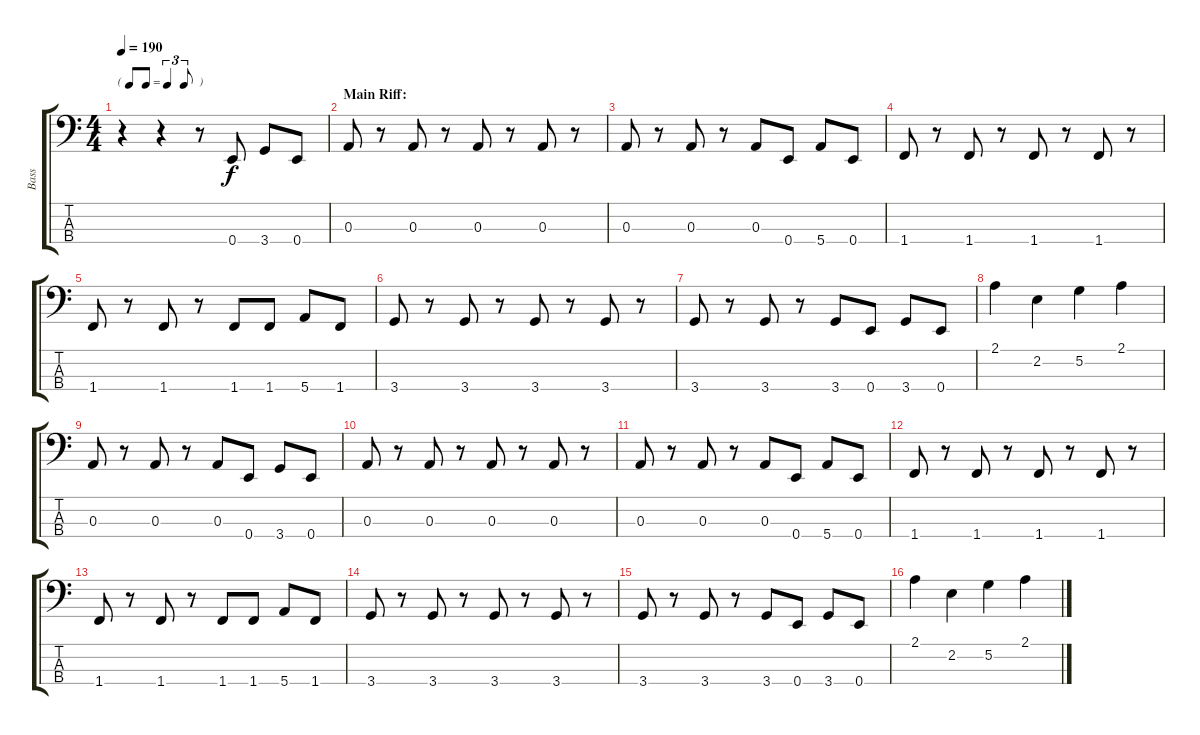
\track ("Bass" "Bass") {instrument electricbasspick}
\staff {score tabs}
\tuning (G2 D2 A1 E1) {hide}
\ts (4 4)
\tf triplet8th
\tempo 190
\clef f4
\ks c
r.4{dy f} r.4 r.8 0.4.8 3.4.8 0.4.8 |
\section ("" "Main Riff:")
0.3.8 r.8 0.3.8 r.8 0.3.8 r.8 0.3.8 r.8 |
0.3.8 r.8 0.3.8 r.8 0.3.8 0.4.8 5.4.8 0.4.8 |
1.4.8 r.8 1.4.8 r.8 1.4.8 r.8 1.4.8 r.8 |
1.4.8 r.8 1.4.8 r.8 1.4.8 1.4.8 5.4.8 1.4.8 |
3.4.8 r.8 3.4.8 r.8 3.4.8 r.8 3.4.8 r.8 |
3.4.8 r.8 3.4.8 r.8 3.4.8 0.4.8 3.4.8 0.4.8 |
2.1.4 2.2.4 5.2.4 2.1.4 |
0.3.8 r.8 0.3.8 r.8 0.3.8 0.4.8 3.4.8 0.4.8 |
0.3.8 r.8 0.3.8 r.8 0.3.8 r.8 0.3.8 r.8 |
0.3.8 r.8 0.3.8 r.8 0.3.8 0.4.8 5.4.8 0.4.8 |
1.4.8 r.8 1.4.8 r.8 1.4.8 r.8 1.4.8 r.8 |
1.4.8 r.8 1.4.8 r.8 1.4.8 1.4.8 5.4.8 1.4.8 |
3.4.8 r.8 3.4.8 r.8 3.4.8 r.8 3.4.8 r.8 |
3.4.8 r.8 3.4.8 r.8 3.4.8 0.4.8 3.4.8 0.4.8 |
2.1.4 2.2.4 5.2.4 2.1.4
